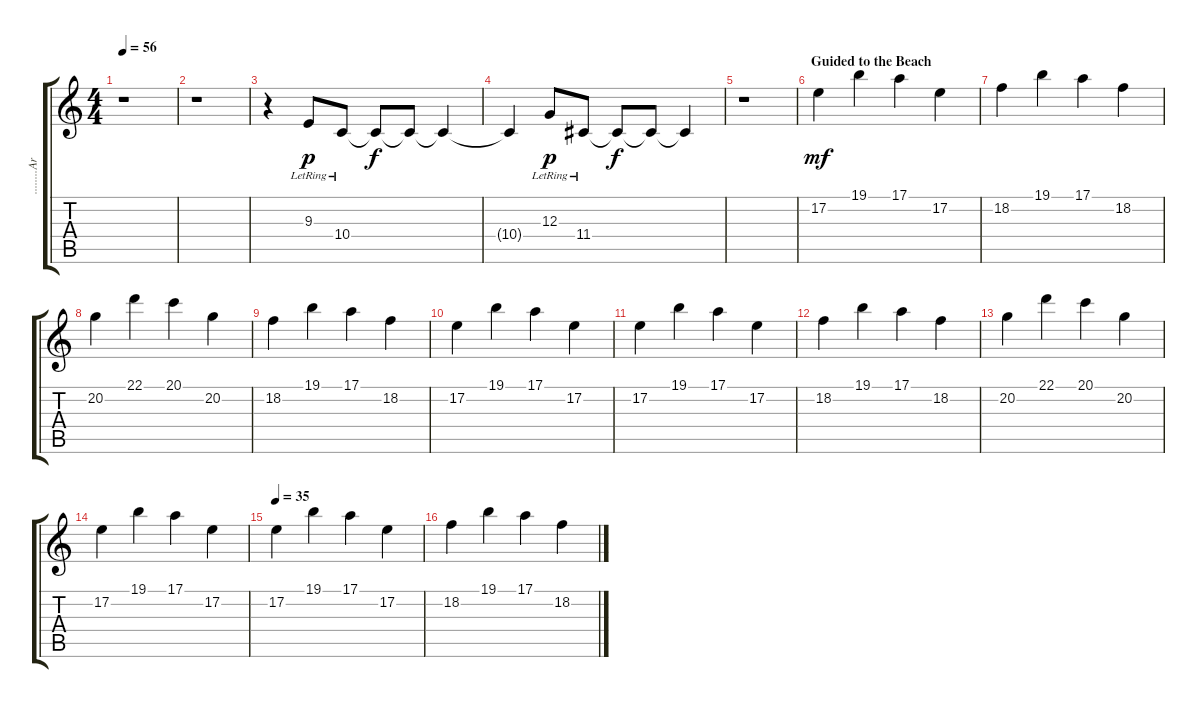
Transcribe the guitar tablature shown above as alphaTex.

\track ("........Are........" "........Ar") {instrument fx5brightness}
\staff {score tabs}
\tuning (E4 B3 G3 D3 A2 E2) {hide}
\ts (4 4)
\tempo 56
\clef g2
\ks c
r.1{dy f} |
r.1 |
r.4 9.3{lr}.8{dy p instrument guitarharmonics} 10.4{lr}.8 10.4{t}.8{dy f} 10.4{t}.8 10.4{t}.4 |
10.4{t}.4 12.3{lr}.8{dy p instrument guitarharmonics} 11.4{lr}.8 11.4{t}.8{dy f} 11.4{t}.8 11.4{t}.4 |
r.1 |
\section ("" "Guided to the Beach")
17.2.4{dy mf volume 11 instrument fx5brightness} 19.1.4 17.1.4 17.2.4 |
18.2.4 19.1.4 17.1.4 18.2.4 |
20.2.4 22.1.4 20.1.4 20.2.4 |
18.2.4 19.1.4 17.1.4 18.2.4 |
17.2.4 19.1.4 17.1.4 17.2.4 |
17.2.4 19.1.4 17.1.4 17.2.4 |
18.2.4 19.1.4 17.1.4 18.2.4 |
20.2.4 22.1.4 20.1.4 20.2.4 |
17.2.4 19.1.4 17.1.4 17.2.4 |
\tempo 35
17.2.4{volume 0} 19.1.4 17.1.4 17.2.4 |
18.2.4 19.1.4 17.1.4 18.2.4
